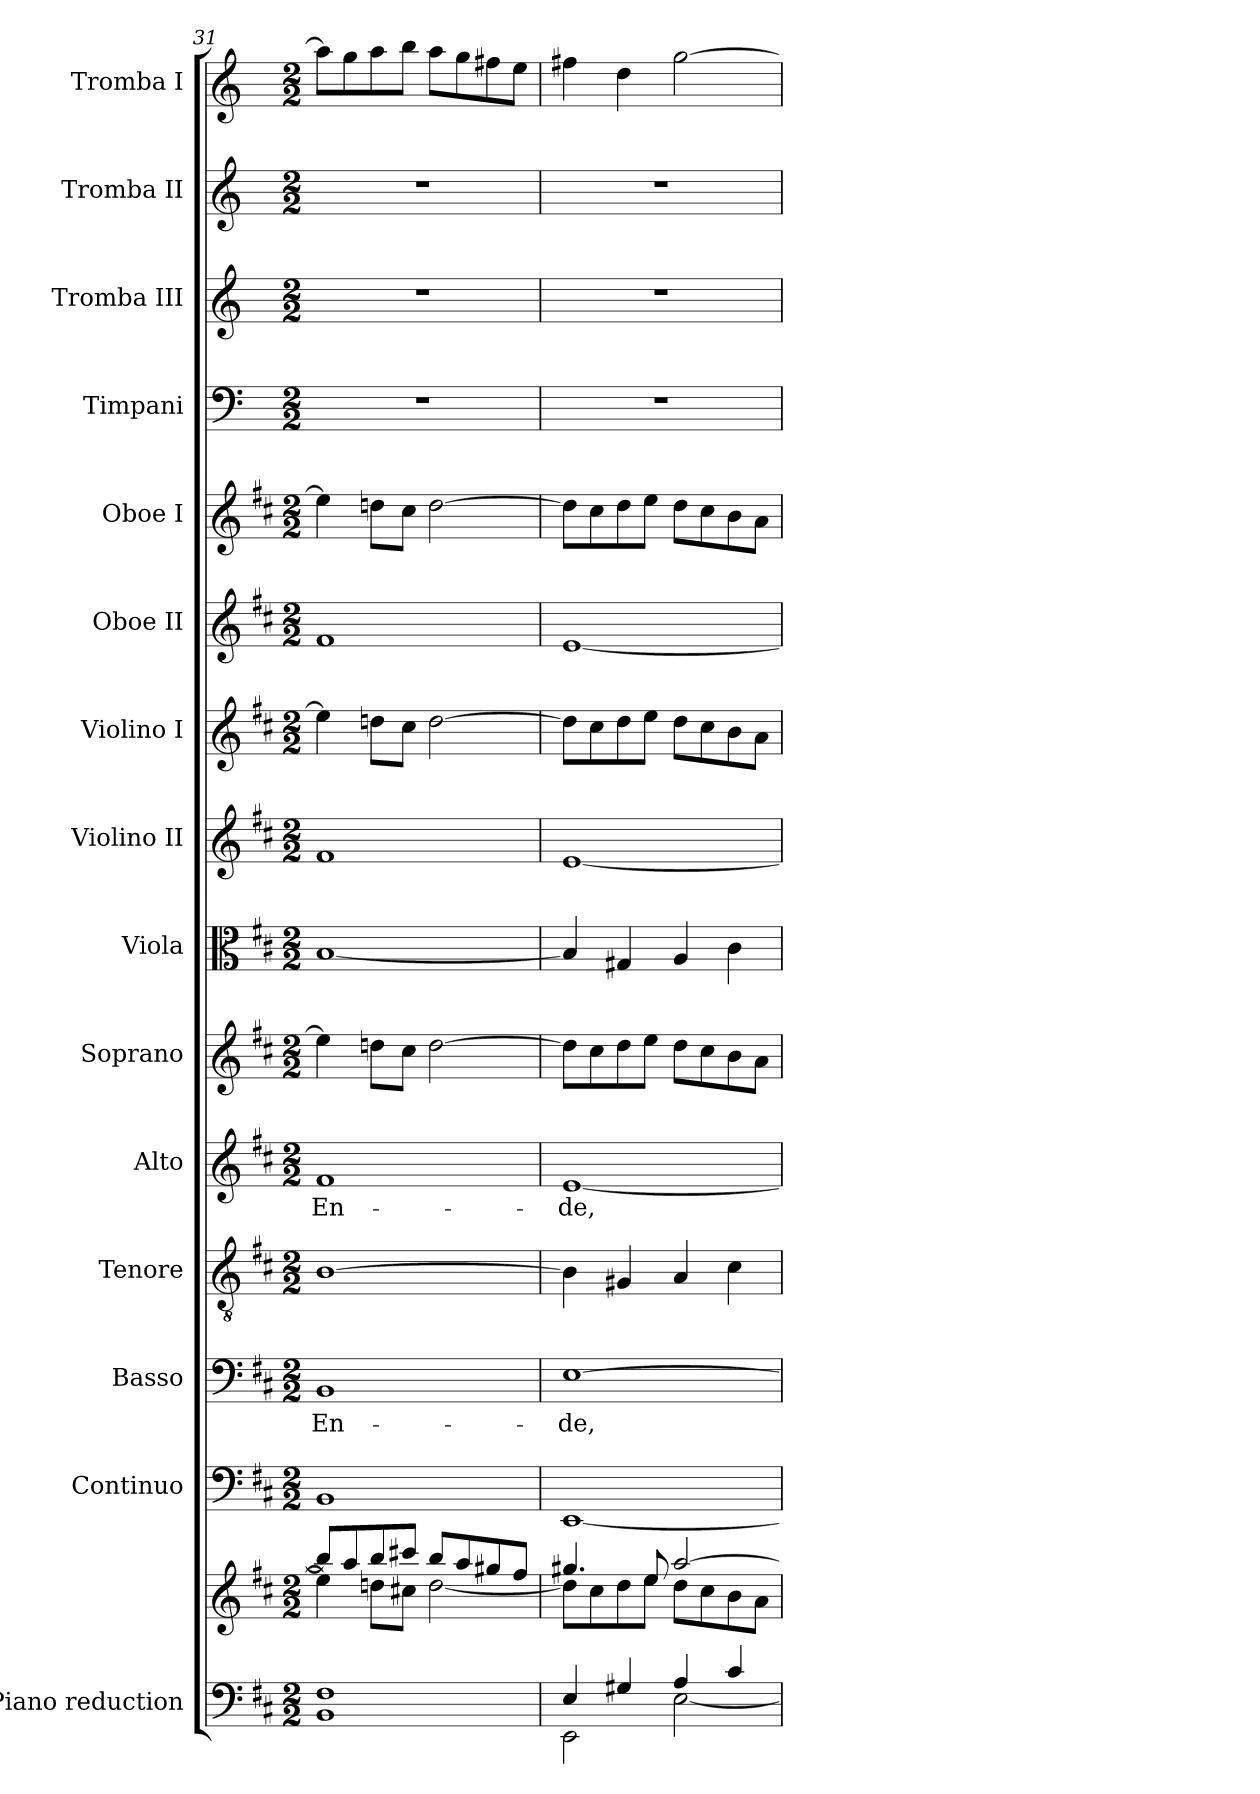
**kern	**kern	**kern	**kern	**text	**kern	**kern	**text	**kern	**kern	**kern	**kern	**kern	**kern	**kern	**kern	**kern	**kern
*part15	*part15	*part14	*part13	*part13	*part12	*part11	*part11	*part10	*part9	*part8	*part7	*part6	*part5	*part4	*part3	*part2	*part1
*staff16	*staff15	*staff14	*staff13	*staff13	*staff12	*staff11	*staff11	*staff10	*staff9	*staff8	*staff7	*staff6	*staff5	*staff4	*staff3	*staff2	*staff1
*I"Piano reduction	*	*I"Continuo	*I"Basso	*	*I"Tenore	*I"Alto	*	*I"Soprano	*I"Viola	*I"Violino II	*I"Violino I	*I"Oboe II	*I"Oboe I	*I"Timpani	*I"Tromba III	*I"Tromba II	*I"Tromba I
*I'Pno	*	*	*	*	*	*	*	*	*I'Vla	*I'Vln	*I'Vln	*I'Ob	*I'Ob	*I'Timp	*	*	*
!!LO:PB:g=z
*clefF4	*clefG2	*clefF4	*clefF4	*	*clefGv2	*clefG2	*	*clefG2	*clefC3	*clefG2	*clefG2	*clefG2	*clefG2	*clefF4	*clefG2	*clefG2	*clefG2
*	*	*	*	*	*	*	*	*	*	*	*	*	*	*	*ITrd-1c-2	*ITrd-1c-2	*ITrd-1c-2
*k[f#c#]	*k[f#c#]	*k[f#c#]	*k[f#c#]	*	*k[f#c#]	*k[f#c#]	*	*k[f#c#]	*k[f#c#]	*k[f#c#]	*k[f#c#]	*k[f#c#]	*k[f#c#]	*k[]	*k[f#c#]	*k[f#c#]	*k[f#c#]
*M2/2	*M2/2	*M2/2	*M2/2	*	*M2/2	*M2/2	*	*M2/2	*M2/2	*M2/2	*M2/2	*M2/2	*M2/2	*M2/2	*M2/2	*M2/2	*M2/2
=31	=31	=31	=31	=31	=31	=31	=31	=31	=31	=31	=31	=31	=31	=31	=31	=31	=31
*^	*^	*	*	*	*	*	*	*	*	*	*	*	*	*	*	*	*
!	!	!	!	!	!	!LO:LY:b	!	!	!LO:LY:b	!	!	!	!	!	!	!	!	!	!
1F#	1BB	8bb/L]	4ee\]	1BB	1BB	En-	[1B	1f#	En-	4ee\]	[1B	1f#	4ee\]	1f#	4ee\]	1r	1r	1r	8bb\L]
.	.	8aa/	.	.	.	.	.	.	.	.	.	.	.	.	.	.	.	.	8aa\
.	.	8bb/	8ddn\L	.	.	.	.	.	.	8ddn\L	.	.	8ddn\L	.	8ddn\L	.	.	.	8bb\
.	.	8ccc#X/J	8cc#X\J	.	.	.	.	.	.	8cc#\J	.	.	8cc#\J	.	8cc#\J	.	.	.	8ccc#\J
.	.	8bb/L	[2dd\	.	.	.	.	.	.	[2dd\	.	.	[2dd\	.	[2dd\	.	.	.	8bb\L
.	.	8aa/	.	.	.	.	.	.	.	.	.	.	.	.	.	.	.	.	8aa\
.	.	8gg#X/	.	.	.	.	.	.	.	.	.	.	.	.	.	.	.	.	8gg#X\
.	.	8ff#/J	.	.	.	.	.	.	.	.	.	.	.	.	.	.	.	.	8ff#\J
=32	=32	=32	=32	=32	=32	=32	=32	=32	=32	=32	=32	=32	=32	=32	=32	=32	=32	=32	=32
!	!	!	!	!	!	!LO:LY:b	!	!	!LO:LY:b	!	!	!	!	!	!	!	!	!	!
4E/	2EE\	4.gg#X/	8dd\L]	[1EE	[1E	-de,	4B\]	[1e	-de,	8dd\L]	4B/]	[1e	8dd\L]	[1e	8dd\L]	1r	1r	1r	4gg#X\
.	.	.	8cc#\	.	.	.	.	.	.	8cc#\	.	.	8cc#\	.	8cc#\	.	.	.	.
4G#X/	.	.	8dd\	.	.	.	4G#X/	.	.	8dd\	4G#X/	.	8dd\	.	8dd\	.	.	.	4ee\
.	.	8ee/	8ee\J	.	.	.	.	.	.	8ee\J	.	.	8ee\J	.	8ee\J	.	.	.	.
4A/	[2E\	[2aa/	8dd\L	.	.	.	4A/	.	.	8dd\L	4A/	.	8dd\L	.	8dd\L	.	.	.	[2aa\
.	.	.	8cc#\	.	.	.	.	.	.	8cc#\	.	.	8cc#\	.	8cc#\	.	.	.	.
4c#/	.	.	8b\	.	.	.	4c#\	.	.	8b\	4c#\	.	8b\	.	8b\	.	.	.	.
.	.	.	8a\J	.	.	.	.	.	.	8a\J	.	.	8a\J	.	8a\J	.	.	.	.
*v	*v	*	*	*	*	*	*	*	*	*	*	*	*	*	*	*	*	*	*
*	*v	*v	*	*	*	*	*	*	*	*	*	*	*	*	*	*	*	*
=	=	=	=	=	=	=	=	=	=	=	=	=	=	=	=	=	=
*-	*-	*-	*-	*-	*-	*-	*-	*-	*-	*-	*-	*-	*-	*-	*-	*-	*-
